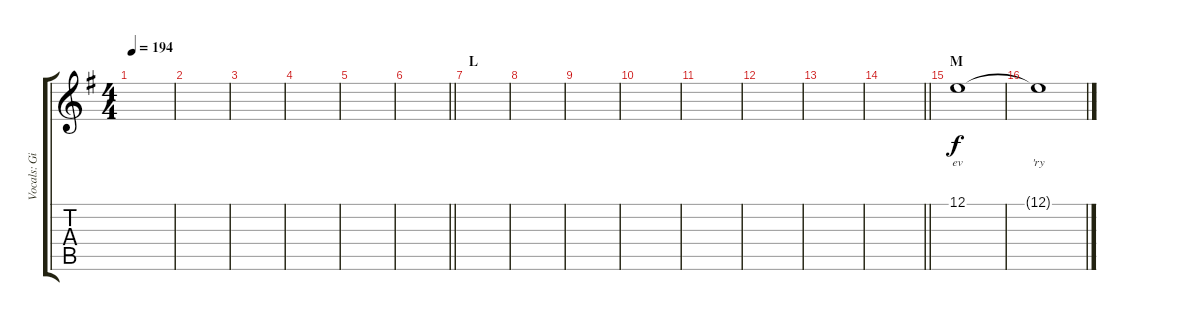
\track ("Vocals: Gil" "Vocals: Gi") {instrument lead2sawtooth}
\staff {score tabs}
\tuning (E4 B3 G3 D3 A2 E2) {hide}
\ts (4 4)
\tempo 194
\clef g2
\ks g
|
|
|
|
|
\barLineRight lightlight
|
\section ("" "L")
|
|
|
|
|
|
|
\barLineRight lightlight
|
\section ("" "M")
12.1.1{lyrics (0 "ev") lyrics (1 "") lyrics (2 "") lyrics (3 "") lyrics (4 "")} |
12.1{t}.1{lyrics (0 "'ry") lyrics (1 "") lyrics (2 "") lyrics (3 "") lyrics (4 "") dy f}
